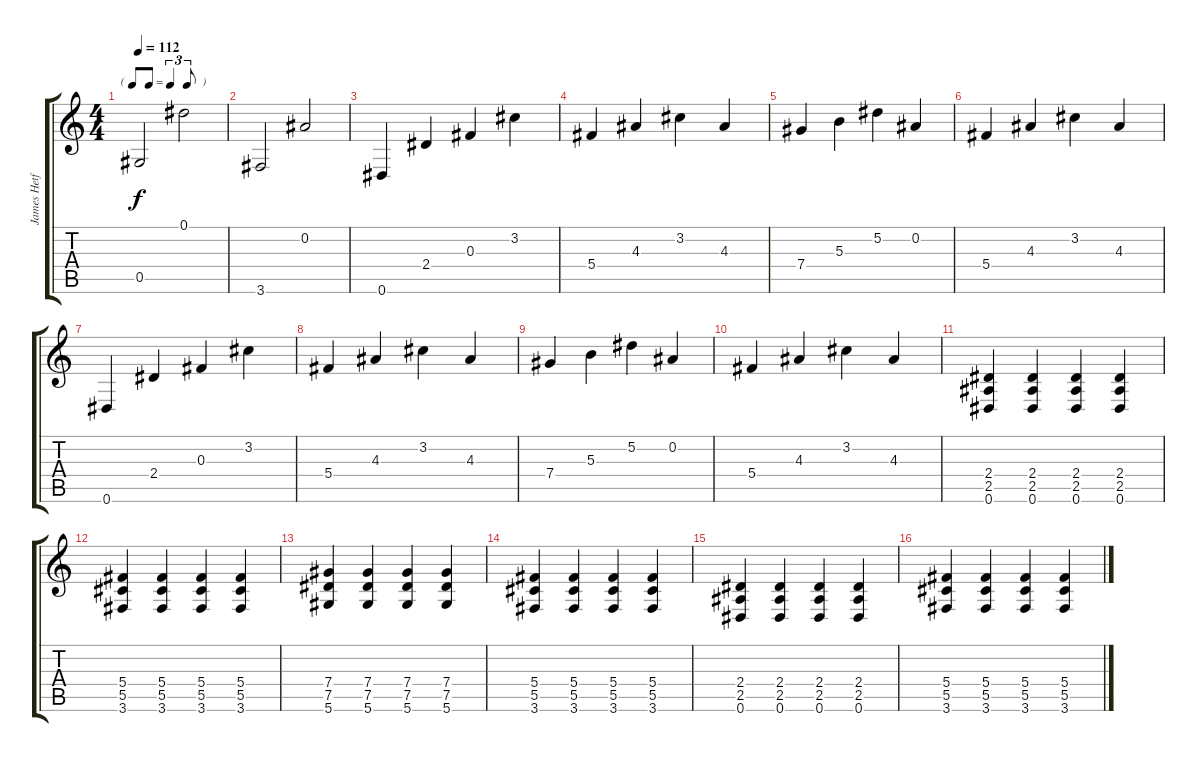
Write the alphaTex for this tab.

\track ("James Hetfield (Gtr 1)" "James Hetf") {instrument distortionguitar}
\staff {score tabs}
\tuning (Eb4 Bb3 Gb3 Db3 Ab2 Eb2) {hide}
\ts (4 4)
\tf triplet8th
\tempo 112
\clef g2
\ks c
0.5.2{dy f} 0.1.2 |
3.6.2 0.2.2 |
0.6.4 2.4.4 0.3.4 3.2.4 |
5.4.4 4.3.4 3.2.4 4.3.4 |
7.4.4 5.3.4 5.2.4 0.2.4 |
5.4.4 4.3.4 3.2.4 4.3.4 |
0.6.4 2.4.4 0.3.4 3.2.4 |
5.4.4 4.3.4 3.2.4 4.3.4 |
7.4.4 5.3.4 5.2.4 0.2.4 |
5.4.4 4.3.4 3.2.4 4.3.4 |
(2.4 2.5 0.6).4 (2.4 2.5 0.6).4 (2.4 2.5 0.6).4 (2.4 2.5 0.6).4 |
(5.4 5.5 3.6).4 (5.4 5.5 3.6).4 (5.4 5.5 3.6).4 (5.4 5.5 3.6).4 |
(7.4 7.5 5.6).4 (7.4 7.5 5.6).4 (7.4 7.5 5.6).4 (7.4 7.5 5.6).4 |
(5.4 5.5 3.6).4 (5.4 5.5 3.6).4 (5.4 5.5 3.6).4 (5.4 5.5 3.6).4 |
(2.4 2.5 0.6).4 (2.4 2.5 0.6).4 (2.4 2.5 0.6).4 (2.4 2.5 0.6).4 |
(5.4 5.5 3.6).4 (5.4 5.5 3.6).4 (5.4 5.5 3.6).4 (5.4 5.5 3.6).4
